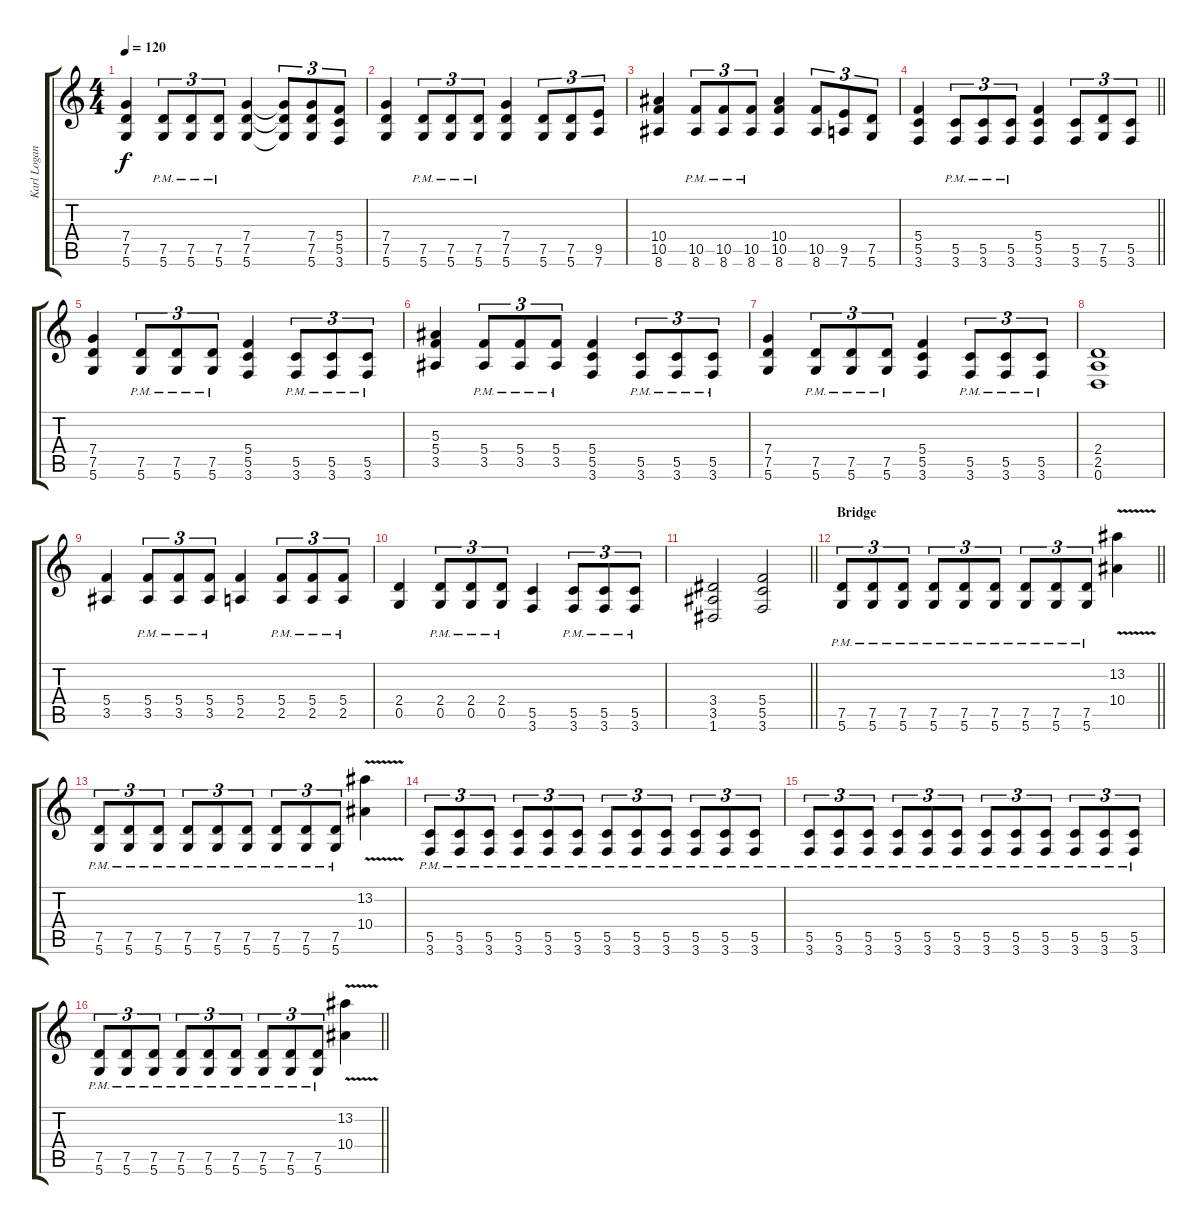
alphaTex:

\track ("Karl Logan" "Karl Logan") {instrument distortionguitar}
\staff {score tabs}
\tuning (D4 A3 F3 C3 G2 D2) {hide}
\ts (4 4)
\tempo 120
\clef g2
\ks c
(7.4 7.5 5.6).4{dy f} (7.5{pm} 5.6{pm}).8{tu (3 2)} (7.5{pm} 5.6{pm}).8{tu (3 2)} (7.5{pm} 5.6{pm}).8{tu (3 2)} (7.4 7.5 5.6).4 (7.4{t} 7.5{t} 5.6{t}).8{tu (3 2)} (7.4 7.5 5.6).8{tu (3 2)} (5.4 5.5 3.6).8{tu (3 2)} |
(7.4 7.5 5.6).4 (7.5{pm} 5.6{pm}).8{tu (3 2)} (7.5{pm} 5.6{pm}).8{tu (3 2)} (7.5{pm} 5.6{pm}).8{tu (3 2)} (7.4 7.5 5.6).4 (7.5 5.6).8{tu (3 2)} (7.5 5.6).8{tu (3 2)} (9.5 7.6).8{tu (3 2)} |
(10.4 10.5 8.6).4 (10.5{pm} 8.6{pm}).8{tu (3 2)} (10.5{pm} 8.6{pm}).8{tu (3 2)} (10.5{pm} 8.6{pm}).8{tu (3 2)} (10.4 10.5 8.6).4 (10.5 8.6).8{tu (3 2)} (9.5 7.6).8{tu (3 2)} (7.5 5.6).8{tu (3 2)} |
\barLineRight lightlight
(5.4 5.5 3.6).4 (5.5{pm} 3.6{pm}).8{tu (3 2)} (5.5{pm} 3.6{pm}).8{tu (3 2)} (5.5{pm} 3.6{pm}).8{tu (3 2)} (5.4 5.5 3.6).4 (5.5 3.6).8{tu (3 2)} (7.5 5.6).8{tu (3 2)} (5.5 3.6).8{tu (3 2)} |
(7.4 7.5 5.6).4 (7.5{pm} 5.6{pm}).8{tu (3 2)} (7.5{pm} 5.6{pm}).8{tu (3 2)} (7.5{pm} 5.6{pm}).8{tu (3 2)} (5.4 5.5 3.6).4 (5.5{pm} 3.6{pm}).8{tu (3 2)} (5.5{pm} 3.6{pm}).8{tu (3 2)} (5.5{pm} 3.6{pm}).8{tu (3 2)} |
(5.3 5.4 3.5).4 (5.4{pm} 3.5{pm}).8{tu (3 2)} (5.4{pm} 3.5{pm}).8{tu (3 2)} (5.4{pm} 3.5{pm}).8{tu (3 2)} (5.4 5.5 3.6).4 (5.5{pm} 3.6{pm}).8{tu (3 2)} (5.5{pm} 3.6{pm}).8{tu (3 2)} (5.5{pm} 3.6{pm}).8{tu (3 2)} |
(7.4 7.5 5.6).4 (7.5{pm} 5.6{pm}).8{tu (3 2)} (7.5{pm} 5.6{pm}).8{tu (3 2)} (7.5{pm} 5.6{pm}).8{tu (3 2)} (5.4 5.5 3.6).4 (5.5{pm} 3.6{pm}).8{tu (3 2)} (5.5{pm} 3.6{pm}).8{tu (3 2)} (5.5{pm} 3.6{pm}).8{tu (3 2)} |
(2.4 2.5 0.6).1 |
(5.4 3.5).4 (5.4{pm} 3.5{pm}).8{tu (3 2)} (5.4{pm} 3.5{pm}).8{tu (3 2)} (5.4{pm} 3.5{pm}).8{tu (3 2)} (5.4 2.5).4 (5.4{pm} 2.5{pm}).8{tu (3 2)} (5.4{pm} 2.5{pm}).8{tu (3 2)} (5.4{pm} 2.5{pm}).8{tu (3 2)} |
(2.4 0.5).4 (2.4{pm} 0.5{pm}).8{tu (3 2)} (2.4{pm} 0.5{pm}).8{tu (3 2)} (2.4{pm} 0.5{pm}).8{tu (3 2)} (5.5 3.6).4 (5.5{pm} 3.6{pm}).8{tu (3 2)} (5.5{pm} 3.6{pm}).8{tu (3 2)} (5.5{pm} 3.6{pm}).8{tu (3 2)} |
\barLineRight lightlight
(3.4 3.5 1.6).2 (5.4 5.5 3.6).2 |
\section ("" "Bridge")
\barLineRight lightlight
(7.5 5.6{pm}).8{tu (3 2)} (7.5 5.6{pm}).8{tu (3 2)} (7.5 5.6{pm}).8{tu (3 2)} (7.5 5.6{pm}).8{tu (3 2)} (7.5 5.6{pm}).8{tu (3 2)} (7.5 5.6{pm}).8{tu (3 2)} (7.5 5.6{pm}).8{tu (3 2)} (7.5 5.6{pm}).8{tu (3 2)} (7.5 5.6{pm}).8{tu (3 2)} (13.2 10.4{v}).4 |
(7.5 5.6{pm}).8{tu (3 2)} (7.5 5.6{pm}).8{tu (3 2)} (7.5 5.6{pm}).8{tu (3 2)} (7.5 5.6{pm}).8{tu (3 2)} (7.5 5.6{pm}).8{tu (3 2)} (7.5 5.6{pm}).8{tu (3 2)} (7.5 5.6{pm}).8{tu (3 2)} (7.5 5.6{pm}).8{tu (3 2)} (7.5 5.6{pm}).8{tu (3 2)} (13.2 10.4{v}).4 |
(5.5{pm} 3.6{pm}).8{tu (3 2)} (5.5{pm} 3.6{pm}).8{tu (3 2)} (5.5{pm} 3.6{pm}).8{tu (3 2)} (5.5{pm} 3.6{pm}).8{tu (3 2)} (5.5{pm} 3.6{pm}).8{tu (3 2)} (5.5{pm} 3.6{pm}).8{tu (3 2)} (5.5{pm} 3.6{pm}).8{tu (3 2)} (5.5{pm} 3.6{pm}).8{tu (3 2)} (5.5{pm} 3.6{pm}).8{tu (3 2)} (5.5{pm} 3.6{pm}).8{tu (3 2)} (5.5{pm} 3.6{pm}).8{tu (3 2)} (5.5{pm} 3.6{pm}).8{tu (3 2)} |
(5.5{pm} 3.6{pm}).8{tu (3 2)} (5.5{pm} 3.6{pm}).8{tu (3 2)} (5.5{pm} 3.6{pm}).8{tu (3 2)} (5.5{pm} 3.6{pm}).8{tu (3 2)} (5.5{pm} 3.6{pm}).8{tu (3 2)} (5.5{pm} 3.6{pm}).8{tu (3 2)} (5.5{pm} 3.6{pm}).8{tu (3 2)} (5.5{pm} 3.6{pm}).8{tu (3 2)} (5.5{pm} 3.6{pm}).8{tu (3 2)} (5.5{pm} 3.6{pm}).8{tu (3 2)} (5.5{pm} 3.6{pm}).8{tu (3 2)} (5.5{pm} 3.6{pm}).8{tu (3 2)} |
\barLineRight lightlight
(7.5 5.6{pm}).8{tu (3 2)} (7.5 5.6{pm}).8{tu (3 2)} (7.5 5.6{pm}).8{tu (3 2)} (7.5 5.6{pm}).8{tu (3 2)} (7.5 5.6{pm}).8{tu (3 2)} (7.5 5.6{pm}).8{tu (3 2)} (7.5 5.6{pm}).8{tu (3 2)} (7.5 5.6{pm}).8{tu (3 2)} (7.5 5.6{pm}).8{tu (3 2)} (13.2 10.4{v}).4
